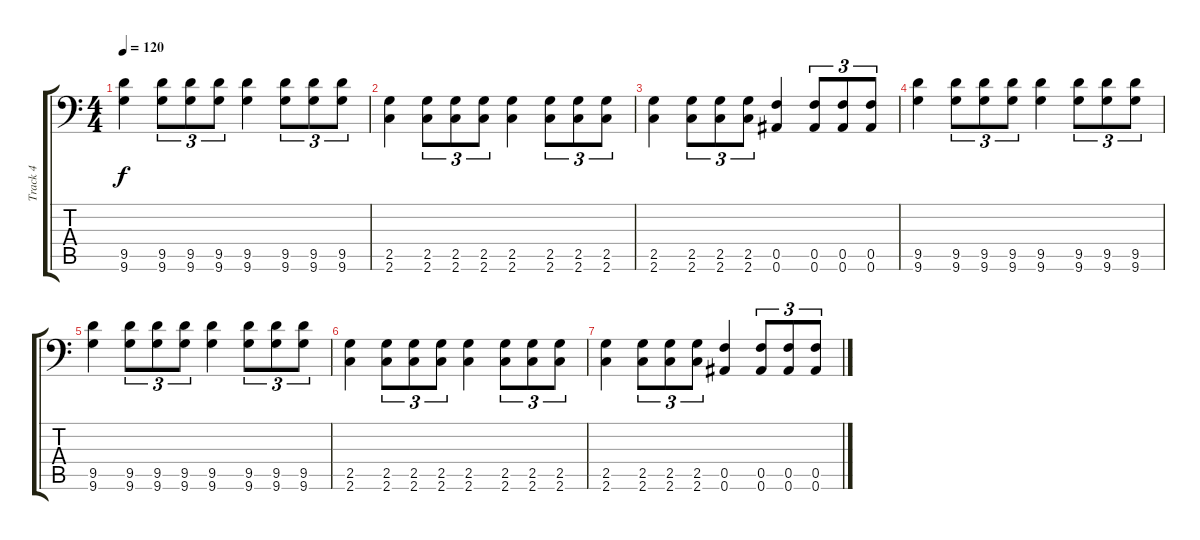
\track ("Track 4" "Track 4") {instrument distortionguitar}
\staff {score tabs}
\tuning (C4 G3 Eb3 Bb2 F2 Bb1) {hide}
\ts (4 4)
\tempo 120
\clef f4
\ks c
(9.5 9.6).4{dy f} (9.5 9.6).8{tu (3 2)} (9.5 9.6).8{tu (3 2)} (9.5 9.6).8{tu (3 2)} (9.5 9.6).4 (9.5 9.6).8{tu (3 2)} (9.5 9.6).8{tu (3 2)} (9.5 9.6).8{tu (3 2)} |
(2.5 2.6).4 (2.5 2.6).8{tu (3 2)} (2.5 2.6).8{tu (3 2)} (2.5 2.6).8{tu (3 2)} (2.5 2.6).4 (2.5 2.6).8{tu (3 2)} (2.5 2.6).8{tu (3 2)} (2.5 2.6).8{tu (3 2)} |
(2.5 2.6).4 (2.5 2.6).8{tu (3 2)} (2.5 2.6).8{tu (3 2)} (2.5 2.6).8{tu (3 2)} (0.5 0.6).4 (0.5 0.6).8{tu (3 2)} (0.5 0.6).8{tu (3 2)} (0.5 0.6).8{tu (3 2)} |
(9.5 9.6).4 (9.5 9.6).8{tu (3 2)} (9.5 9.6).8{tu (3 2)} (9.5 9.6).8{tu (3 2)} (9.5 9.6).4 (9.5 9.6).8{tu (3 2)} (9.5 9.6).8{tu (3 2)} (9.5 9.6).8{tu (3 2)} |
(9.5 9.6).4 (9.5 9.6).8{tu (3 2)} (9.5 9.6).8{tu (3 2)} (9.5 9.6).8{tu (3 2)} (9.5 9.6).4 (9.5 9.6).8{tu (3 2)} (9.5 9.6).8{tu (3 2)} (9.5 9.6).8{tu (3 2)} |
(2.5 2.6).4 (2.5 2.6).8{tu (3 2)} (2.5 2.6).8{tu (3 2)} (2.5 2.6).8{tu (3 2)} (2.5 2.6).4 (2.5 2.6).8{tu (3 2)} (2.5 2.6).8{tu (3 2)} (2.5 2.6).8{tu (3 2)} |
(2.5 2.6).4 (2.5 2.6).8{tu (3 2)} (2.5 2.6).8{tu (3 2)} (2.5 2.6).8{tu (3 2)} (0.5 0.6).4 (0.5 0.6).8{tu (3 2)} (0.5 0.6).8{tu (3 2)} (0.5 0.6).8{tu (3 2)}
